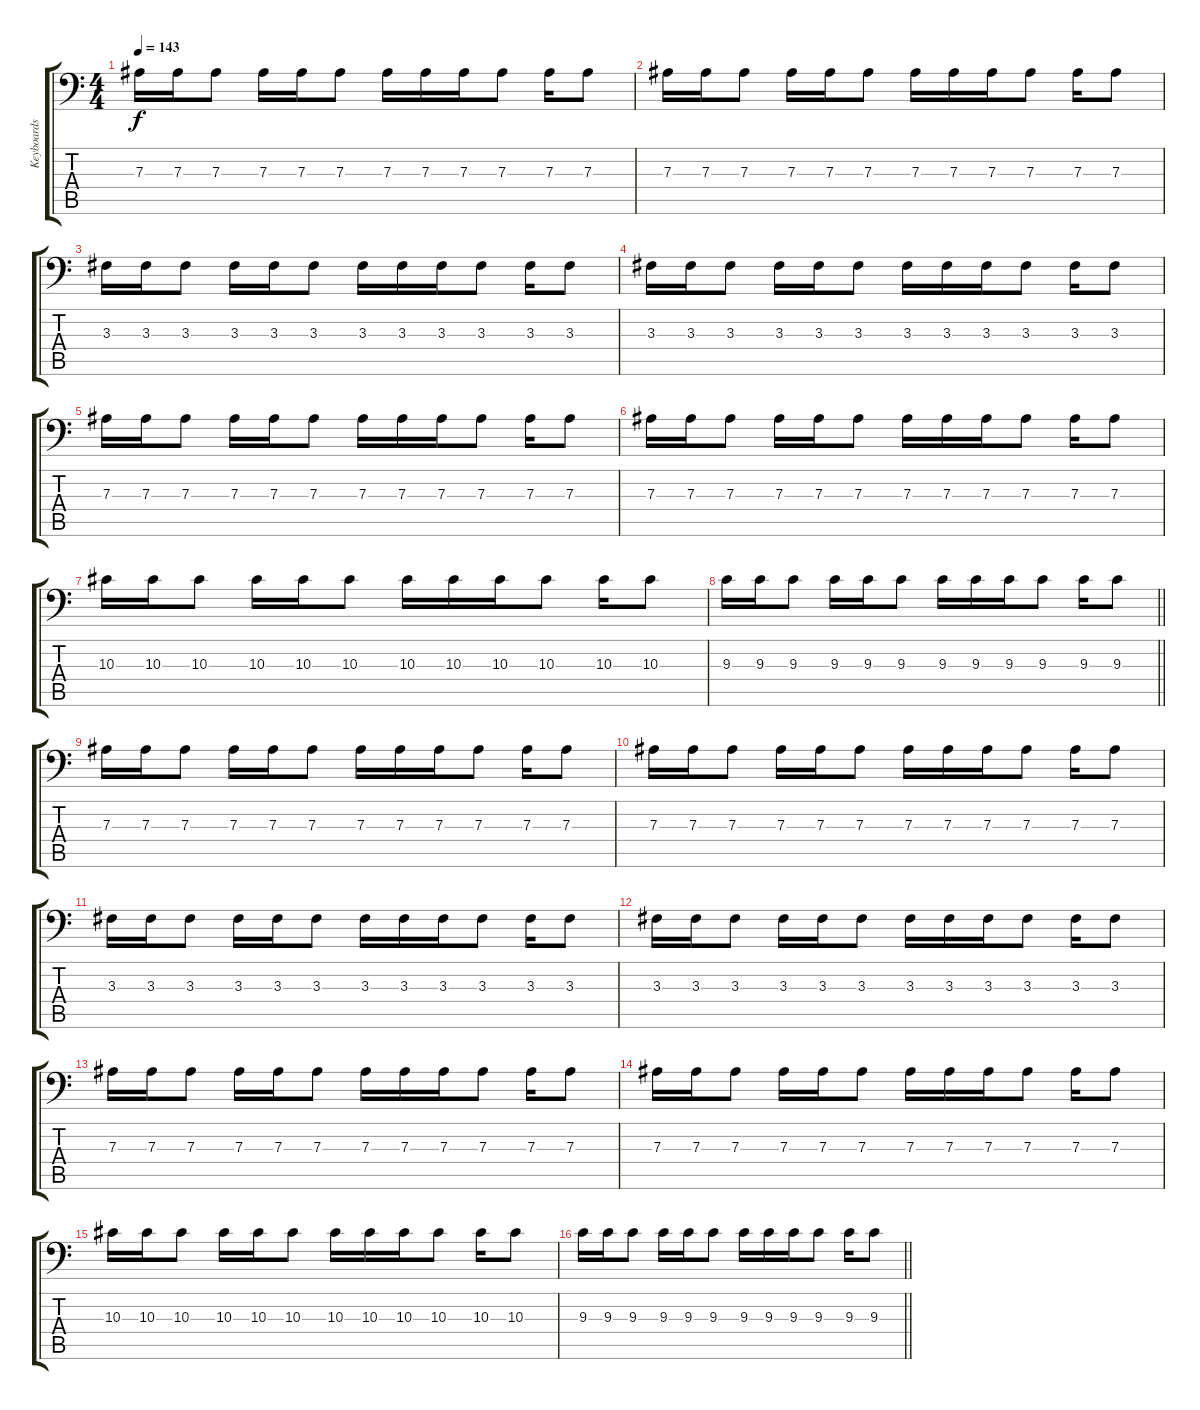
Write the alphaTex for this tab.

\track ("Keyboards" "Keyboards") {instrument lead2sawtooth}
\staff {score tabs}
\tuning (C4 G3 Eb3 Bb2 F2 Bb1) {hide}
\ts (4 4)
\section ("" "")
\tempo 143
\clef f4
\ks c
7.3.16{dy f} 7.3.16 7.3.8 7.3.16 7.3.16 7.3.8 7.3.16 7.3.16 7.3.16 7.3.8 7.3.16 7.3.8 |
7.3.16 7.3.16 7.3.8 7.3.16 7.3.16 7.3.8 7.3.16 7.3.16 7.3.16 7.3.8 7.3.16 7.3.8 |
3.3.16 3.3.16 3.3.8 3.3.16 3.3.16 3.3.8 3.3.16 3.3.16 3.3.16 3.3.8 3.3.16 3.3.8 |
3.3.16 3.3.16 3.3.8 3.3.16 3.3.16 3.3.8 3.3.16 3.3.16 3.3.16 3.3.8 3.3.16 3.3.8 |
7.3.16 7.3.16 7.3.8 7.3.16 7.3.16 7.3.8 7.3.16 7.3.16 7.3.16 7.3.8 7.3.16 7.3.8 |
7.3.16 7.3.16 7.3.8 7.3.16 7.3.16 7.3.8 7.3.16 7.3.16 7.3.16 7.3.8 7.3.16 7.3.8 |
10.3.16 10.3.16 10.3.8 10.3.16 10.3.16 10.3.8 10.3.16 10.3.16 10.3.16 10.3.8 10.3.16 10.3.8 |
\barLineRight lightlight
9.3.16 9.3.16 9.3.8 9.3.16 9.3.16 9.3.8 9.3.16 9.3.16 9.3.16 9.3.8 9.3.16 9.3.8 |
7.3.16{volume 9} 7.3.16 7.3.8 7.3.16 7.3.16 7.3.8 7.3.16 7.3.16 7.3.16 7.3.8 7.3.16 7.3.8 |
7.3.16 7.3.16 7.3.8 7.3.16 7.3.16 7.3.8 7.3.16 7.3.16 7.3.16 7.3.8 7.3.16 7.3.8 |
3.3.16 3.3.16 3.3.8 3.3.16 3.3.16 3.3.8 3.3.16 3.3.16 3.3.16 3.3.8 3.3.16 3.3.8 |
3.3.16 3.3.16 3.3.8 3.3.16 3.3.16 3.3.8 3.3.16 3.3.16 3.3.16 3.3.8 3.3.16 3.3.8 |
7.3.16 7.3.16 7.3.8 7.3.16 7.3.16 7.3.8 7.3.16 7.3.16 7.3.16 7.3.8 7.3.16 7.3.8 |
7.3.16 7.3.16 7.3.8 7.3.16 7.3.16 7.3.8 7.3.16 7.3.16 7.3.16 7.3.8 7.3.16 7.3.8 |
10.3.16 10.3.16 10.3.8 10.3.16 10.3.16 10.3.8 10.3.16 10.3.16 10.3.16 10.3.8 10.3.16 10.3.8 |
\barLineRight lightlight
9.3.16{volume 5} 9.3.16 9.3.8 9.3.16 9.3.16 9.3.8 9.3.16 9.3.16 9.3.16 9.3.8 9.3.16 9.3.8
